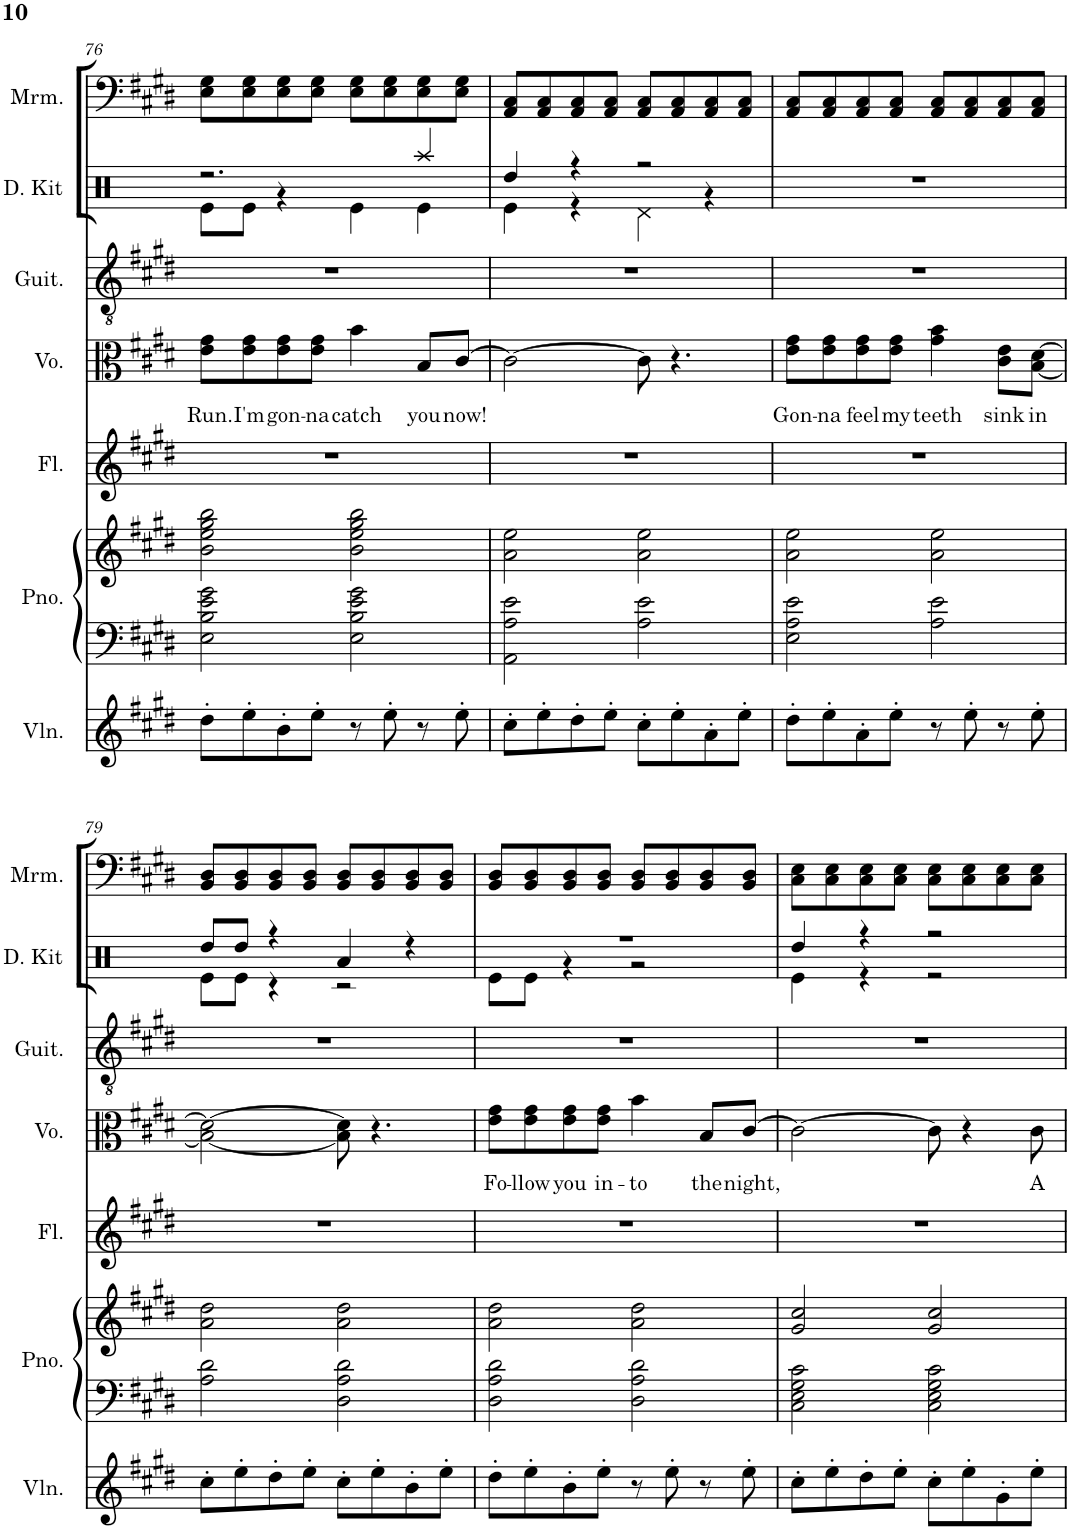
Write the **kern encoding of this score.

**kern	**kern	**kern	**kern	**kern	**text	**kern	**kern	**kern
*part7	*part6	*part6	*part5	*part4	*part4	*part3	*part2	*part1
*staff8	*staff7	*staff6	*staff5	*staff4	*staff4	*staff3	*staff2	*staff1
*I"小提琴	*I"钢琴	*	*I"长笛	*I"人声	*	*I"古典吉他	*I"架子鼓	*I"马林巴琴
!!LO:PB:g=z
*clefG2	*clefF4	*clefG2	*clefG2	*clefC3	*	*clefGv2	*clefX	*clefF4
*k[f#c#g#d#]	*k[f#c#g#d#]	*k[f#c#g#d#]	*k[f#c#g#d#]	*k[f#c#g#d#]	*	*k[f#c#g#d#]	*k[]	*k[f#c#g#d#]
*M4/4	*M4/4	*M4/4	*M4/4	*M4/4	*	*M4/4	*M4/4	*M4/4
=76	=76	=76	=76	=76	=76	=76	=76	=76
!	!	!	!	!	!LO:LY:b	!	!	!
*	*	*	*	*	*	*	*^	*
8dd#'\L	2E\ 2B\ 2e\ 2g#\	2b\ 2ee\ 2gg#\ 2bb\	1r	8e\ 8g#\L	Run.	1r	2.r	8Re\L	8E\ 8G#\L
!	!	!	!	!	!LO:LY:b	!	!	!	!
8ee'\	.	.	.	8e\ 8g#\	I'm	.	.	8Re\J	8E\ 8G#\
!	!	!	!	!	!LO:LY:b	!	!	!	!
8b'\	.	.	.	8e\ 8g#\	gon-	.	.	4r	8E\ 8G#\
!	!	!	!	!	!LO:LY:b	!	!	!	!
8ee'\J	.	.	.	8e\ 8g#\J	-na	.	.	.	8E\ 8G#\J
!	!	!	!	!	!LO:LY:b	!	!	!	!
8r	2E\ 2B\ 2e\ 2g#\	2b\ 2ee\ 2gg#\ 2bb\	.	4b\	catch	.	.	4Re\	8E\ 8G#\L
8ee'\	.	.	.	.	.	.	.	.	8E\ 8G#\
!	!	!	!	!	!LO:LY:b	!	!	!	!
8r	.	.	.	8B/L	you	.	4Raa/	4Re\	8E\ 8G#\
!	!	!	!	!	!LO:LY:b	!	!	!	!
8ee'\	.	.	.	[8c#/J	now!	.	.	.	8E\ 8G#\J
=77	=77	=77	=77	=77	=77	=77	=77	=77	=77
8cc#'\L	2AA\ 2A\ 2e\	2a\ 2ee\	1r	2c#\_	.	1r	4Rdd/	4Re\	8AA/ 8C#/L
8ee'\	.	.	.	.	.	.	.	.	8AA/ 8C#/
8dd#'\	.	.	.	.	.	.	4r	4r	8AA/ 8C#/
8ee'\J	.	.	.	.	.	.	.	.	8AA/ 8C#/J
8cc#'\L	2A\ 2e\	2a\ 2ee\	.	8c#\]	.	.	2r	4Rd\	8AA/ 8C#/L
8ee'\	.	.	.	4.r	.	.	.	.	8AA/ 8C#/
8a'\	.	.	.	.	.	.	.	4r	8AA/ 8C#/
8ee'\J	.	.	.	.	.	.	.	.	8AA/ 8C#/J
*	*	*	*	*	*	*	*v	*v	*
=78	=78	=78	=78	=78	=78	=78	=78	=78
!	!	!	!	!	!LO:LY:b	!	!	!
8dd#'\L	2E\ 2A\ 2e\	2a\ 2ee\	1r	8e\ 8g#\L	Gon-	1r	1r	8AA/ 8C#/L
!	!	!	!	!	!LO:LY:b	!	!	!
8ee'\	.	.	.	8e\ 8g#\	-na	.	.	8AA/ 8C#/
!	!	!	!	!	!LO:LY:b	!	!	!
8a'\	.	.	.	8e\ 8g#\	feel	.	.	8AA/ 8C#/
!	!	!	!	!	!LO:LY:b	!	!	!
8ee'\J	.	.	.	8e\ 8g#\J	my	.	.	8AA/ 8C#/J
!	!	!	!	!	!LO:LY:b	!	!	!
8r	2A\ 2e\	2a\ 2ee\	.	4g#\ 4b\	teeth	.	.	8AA/ 8C#/L
8ee'\	.	.	.	.	.	.	.	8AA/ 8C#/
!	!	!	!	!	!LO:LY:b	!	!	!
8r	.	.	.	8c#\ 8e\L	sink	.	.	8AA/ 8C#/
!	!	!	!	!	!LO:LY:b	!	!	!
8ee'\	.	.	.	[8B\ [8d#\J	in	.	.	8AA/ 8C#/J
!!LO:LB:g=z
=79	=79	=79	=79	=79	=79	=79	=79	=79
*	*	*	*	*	*	*	*^	*
8cc#'\L	2A\ 2d#\	2a\ 2dd#\	1r	2B\_ 2d#\_	.	1r	8Rdd/L	8Re\L	8BB/ 8D#/L
8ee'\	.	.	.	.	.	.	8Rdd/J	8Re\J	8BB/ 8D#/
8dd#'\	.	.	.	.	.	.	4r	4r	8BB/ 8D#/
8ee'\J	.	.	.	.	.	.	.	.	8BB/ 8D#/J
8cc#'\L	2D#\ 2A\ 2d#\	2a\ 2dd#\	.	8B\] 8d#\]	.	.	4Ra/	2r	8BB/ 8D#/L
8ee'\	.	.	.	4.r	.	.	.	.	8BB/ 8D#/
8b'\	.	.	.	.	.	.	4r	.	8BB/ 8D#/
8ee'\J	.	.	.	.	.	.	.	.	8BB/ 8D#/J
=80	=80	=80	=80	=80	=80	=80	=80	=80	=80
!	!	!	!	!	!LO:LY:b	!	!	!	!
8dd#'\L	2D#\ 2A\ 2d#\	2a\ 2dd#\	1r	8e\ 8g#\L	Fo-	1r	1r	8Re\L	8BB/ 8D#/L
!	!	!	!	!	!LO:LY:b	!	!	!	!
8ee'\	.	.	.	8e\ 8g#\	-llow	.	.	8Re\J	8BB/ 8D#/
!	!	!	!	!	!LO:LY:b	!	!	!	!
8b'\	.	.	.	8e\ 8g#\	you	.	.	4r	8BB/ 8D#/
!	!	!	!	!	!LO:LY:b	!	!	!	!
8ee'\J	.	.	.	8e\ 8g#\J	in-	.	.	.	8BB/ 8D#/J
!	!	!	!	!	!LO:LY:b	!	!	!	!
8r	2D#\ 2A\ 2d#\	2a\ 2dd#\	.	4b\	-to	.	.	2r	8BB/ 8D#/L
8ee'\	.	.	.	.	.	.	.	.	8BB/ 8D#/
!	!	!	!	!	!LO:LY:b	!	!	!	!
8r	.	.	.	8B/L	the	.	.	.	8BB/ 8D#/
!	!	!	!	!	!LO:LY:b	!	!	!	!
8ee'\	.	.	.	[8c#/J	night,	.	.	.	8BB/ 8D#/J
=81	=81	=81	=81	=81	=81	=81	=81	=81	=81
8cc#'\L	2C#\ 2E\ 2G#\ 2c#\	2g#/ 2cc#/	1r	2c#\_	.	1r	4Rdd/	4Re\	8C#\ 8E\L
8ee'\	.	.	.	.	.	.	.	.	8C#\ 8E\
8dd#'\	.	.	.	.	.	.	4r	4r	8C#\ 8E\
8ee'\J	.	.	.	.	.	.	.	.	8C#\ 8E\J
8cc#'\L	2C#\ 2E\ 2G#\ 2c#\	2g#/ 2cc#/	.	8c#\]	.	.	2r	2r	8C#\ 8E\L
8ee'\	.	.	.	4r	.	.	.	.	8C#\ 8E\
8g#'\	.	.	.	.	.	.	.	.	8C#\ 8E\
!	!	!	!	!	!LO:LY:b	!	!	!	!
8ee'\J	.	.	.	8c#\	A	.	.	.	8C#\ 8E\J
*	*	*	*	*	*	*	*v	*v	*
=	=	=	=	=	=	=	=	=
*-	*-	*-	*-	*-	*-	*-	*-	*-
